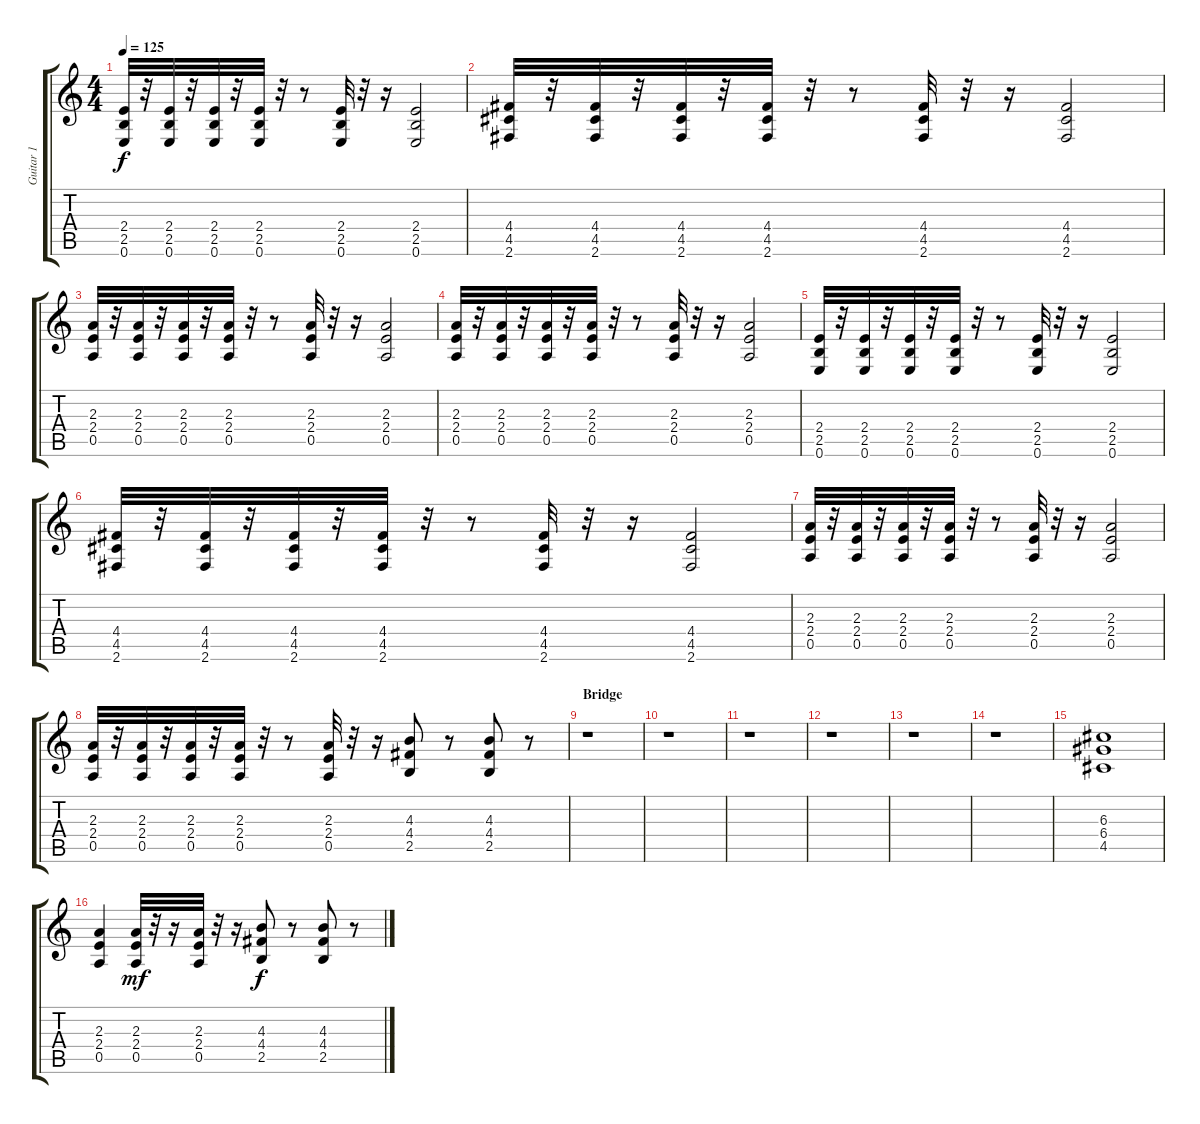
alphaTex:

\track ("Guitar 1" "Guitar 1") {instrument distortionguitar}
\staff {score tabs}
\tuning (E4 B3 G3 D3 A2 E2) {hide}
\ts (4 4)
\tempo 125
\clef g2
\ks c
(2.4 2.5 0.6).32{dy f} r.32 (2.4 2.5 0.6).32 r.32 (2.4 2.5 0.6).32 r.32 (2.4 2.5 0.6).32 r.32 r.8 (2.4 2.5 0.6).32 r.32 r.16 (2.4 2.5 0.6).2 |
(4.4 4.5 2.6).32 r.32 (4.4 4.5 2.6).32 r.32 (4.4 4.5 2.6).32 r.32 (4.4 4.5 2.6).32 r.32 r.8 (4.4 4.5 2.6).32 r.32 r.16 (4.4 4.5 2.6).2 |
(2.3 2.4 0.5).32 r.32 (2.3 2.4 0.5).32 r.32 (2.3 2.4 0.5).32 r.32 (2.3 2.4 0.5).32 r.32 r.8 (2.3 2.4 0.5).32 r.32 r.16 (2.3 2.4 0.5).2 |
(2.3 2.4 0.5).32 r.32 (2.3 2.4 0.5).32 r.32 (2.3 2.4 0.5).32 r.32 (2.3 2.4 0.5).32 r.32 r.8 (2.3 2.4 0.5).32 r.32 r.16 (2.3 2.4 0.5).2 |
(2.4 2.5 0.6).32 r.32 (2.4 2.5 0.6).32 r.32 (2.4 2.5 0.6).32 r.32 (2.4 2.5 0.6).32 r.32 r.8 (2.4 2.5 0.6).32 r.32 r.16 (2.4 2.5 0.6).2 |
(4.4 4.5 2.6).32 r.32 (4.4 4.5 2.6).32 r.32 (4.4 4.5 2.6).32 r.32 (4.4 4.5 2.6).32 r.32 r.8 (4.4 4.5 2.6).32 r.32 r.16 (4.4 4.5 2.6).2 |
(2.3 2.4 0.5).32 r.32 (2.3 2.4 0.5).32 r.32 (2.3 2.4 0.5).32 r.32 (2.3 2.4 0.5).32 r.32 r.8 (2.3 2.4 0.5).32 r.32 r.16 (2.3 2.4 0.5).2 |
(2.3 2.4 0.5).32 r.32 (2.3 2.4 0.5).32 r.32 (2.3 2.4 0.5).32 r.32 (2.3 2.4 0.5).32 r.32 r.8 (2.3 2.4 0.5).32 r.32 r.16 (4.3 4.4 2.5).8 r.8 (4.3 4.4 2.5).8 r.8 |
\section ("" "Bridge")
r.1 |
r.1 |
r.1 |
r.1 |
r.1 |
r.1 |
(6.3 6.4 4.5).1 |
(2.3 2.4 0.5).4 (2.3 2.4 0.5).32{dy mf} r.32 r.16 (2.3 2.4 0.5).32 r.32 r.16 (4.3 4.4 2.5).8{dy f} r.8 (4.3 4.4 2.5).8 r.8
